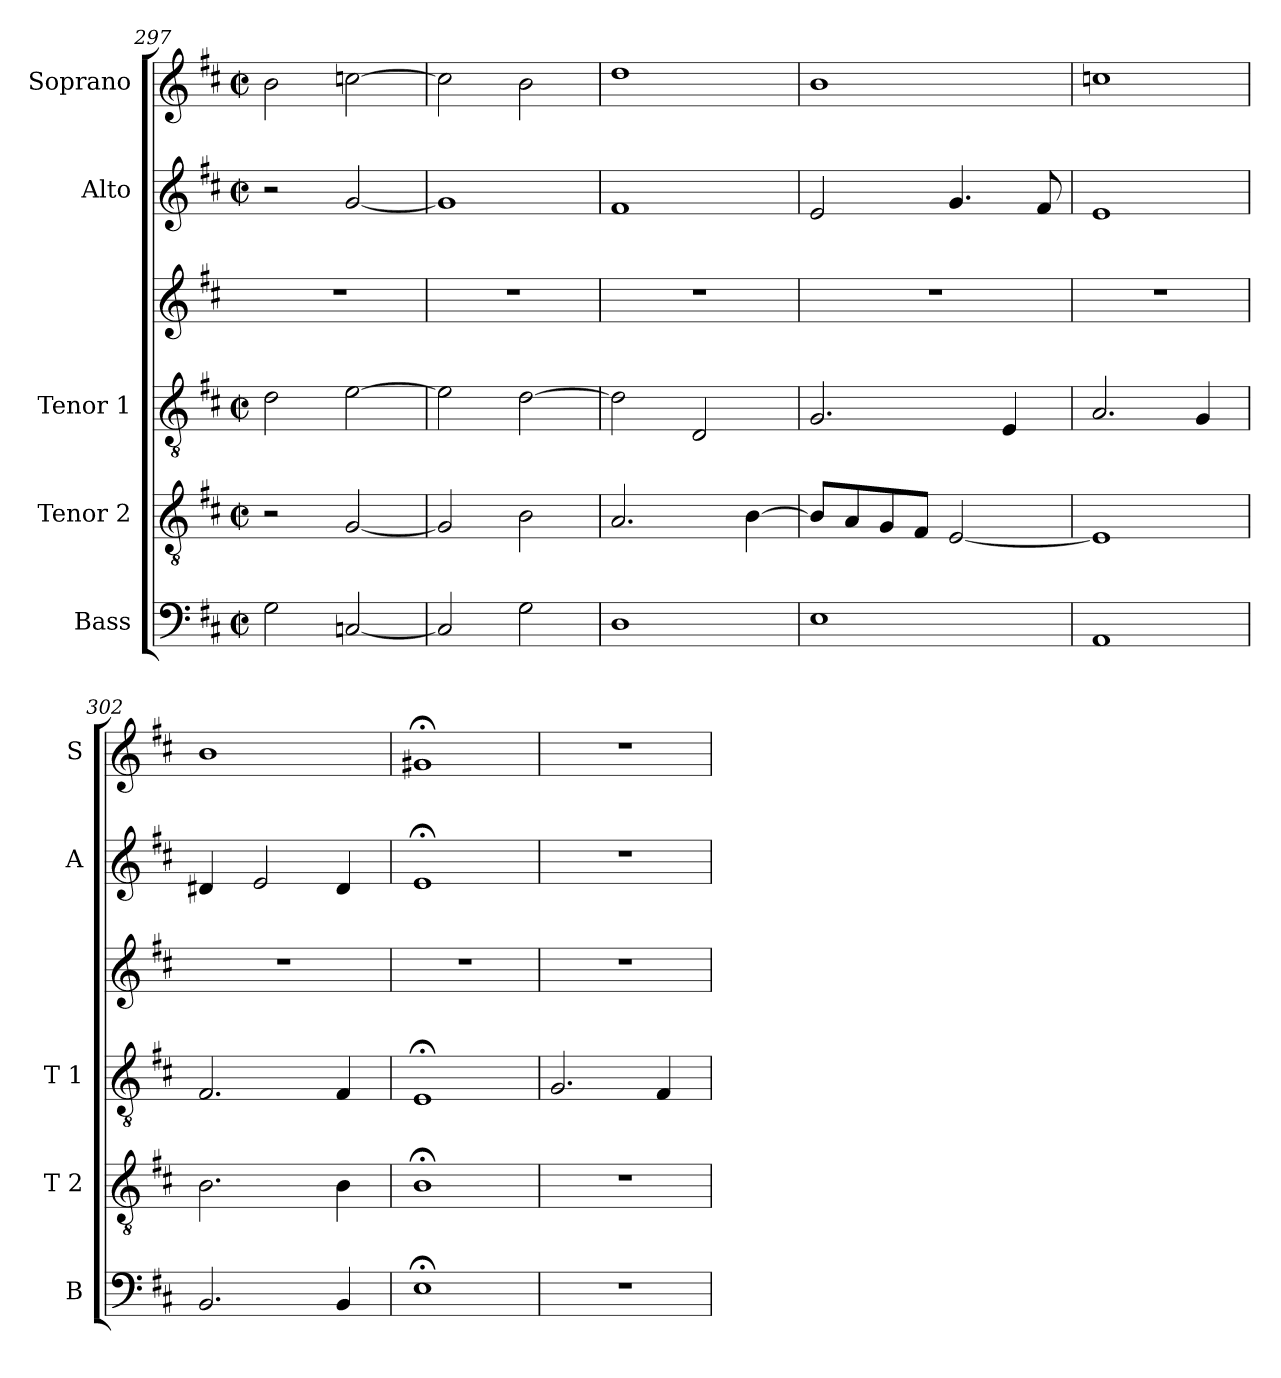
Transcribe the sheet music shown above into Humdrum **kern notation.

**kern	**kern	**kern	**kern	**kern	**kern
*part6	*part5	*part4	*part3	*part2	*part1
*staff6	*staff5	*staff4	*staff3	*staff2	*staff1
*I"Bass	*I"Tenor 2	*I"Tenor 1	*	*I"Alto	*I"Soprano
*I'B	*I'T 2	*I'T 1	*	*I'A	*I'S
!!LO:LB:g=z
*clefF4	*clefGv2	*clefGv2	*clefG2	*clefG2	*clefG2
*k[f#c#]	*k[f#c#]	*k[f#c#]	*k[f#c#]	*k[f#c#]	*k[f#c#]
*D:	*D:	*D:	*D:	*D:	*D:
*M2/2	*M2/2	*M2/2	*	*M2/2	*M2/2
*met(c|)	*met(c|)	*met(c|)	*	*met(c|)	*met(c|)
=297	=297	=297	=297	=297	=297
2G\	2r	2d\	1r	2r	2b\
[<2Cn/	[<2G/	[>2e\	.	[<2g/	[>2ccn\
=298	=298	=298	=298	=298	=298
2C/]	2G/]	2e\]	1r	1g]	2cc\]
2G\	2B\	[>2d\	.	.	2b\
=299	=299	=299	=299	=299	=299
1D	2.A/	2d\]	1r	1f#	1dd
.	.	2D/	.	.	.
.	[>4B\	.	.	.	.
=300	=300	=300	=300	=300	=300
1E	8B/L]	2.G/	1r	2e/	1b
.	8A/	.	.	.	.
.	8G/	.	.	.	.
.	8F#/J	.	.	.	.
.	[<2E/	.	.	4.g/	.
.	.	4E/	.	.	.
.	.	.	.	8f#/	.
=301	=301	=301	=301	=301	=301
1AA	1E]	2.A/	1r	1e	1ccn
.	.	4G/	.	.	.
=302	=302	=302	=302	=302	=302
2.BB/	2.B\	2.F#/	1r	4d#X/	1b
.	.	.	.	2e/	.
4BB/	4B\	4F#/	.	4d#/	.
=303	=303	=303	=303	=303	=303
1E;<	1B;<	1E;	1r	1e;	1g#X;
!!LO:PB:g=z
=304	=304	=304	=304	=304	=304
1r	1r	2.G/	1r	1r	1r
.	.	4F#/	.	.	.
=	=	=	=	=	=
*-	*-	*-	*-	*-	*-
